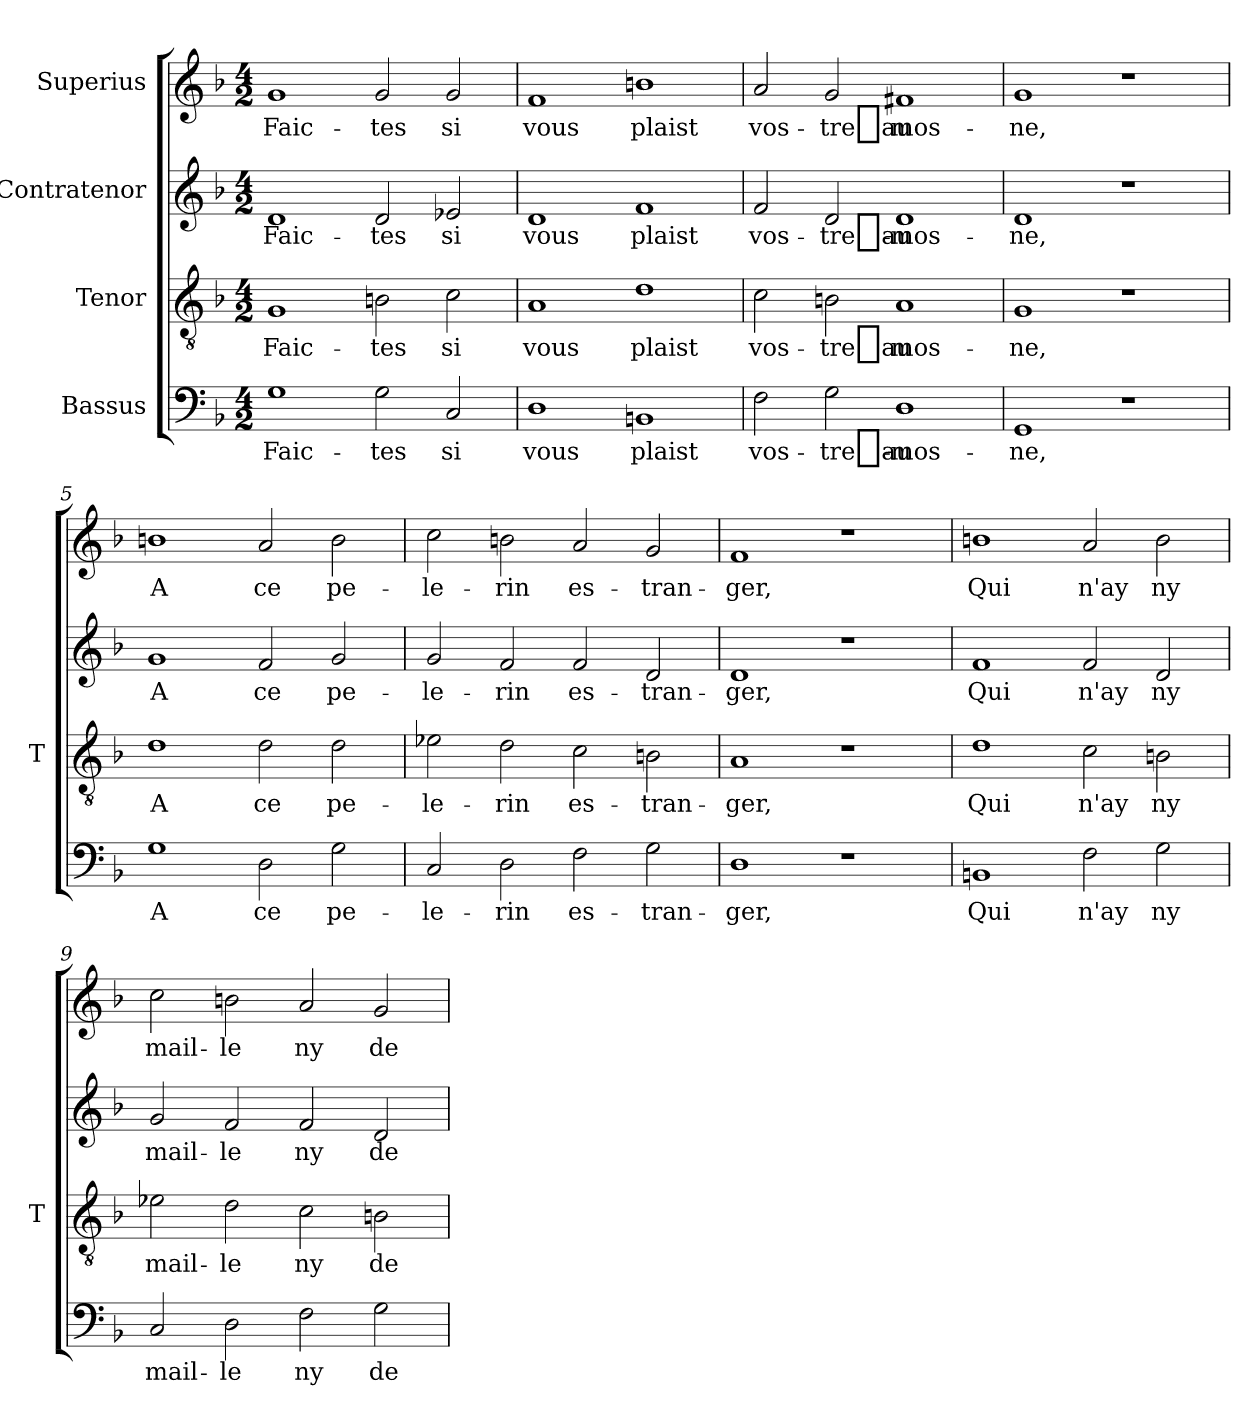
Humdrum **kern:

**kern	**text	**kern	**text	**kern	**text	**kern	**text
*part4	*part4	*part3	*part3	*part2	*part2	*part1	*part1
*staff4	*staff4	*staff3	*staff3	*staff2	*staff2	*staff1	*staff1
*I"Bassus	*	*I"Tenor	*	*I"Contratenor	*	*I"Superius	*
*	*	*I'T	*	*	*	*	*
*clefF4	*	*clefGv2	*	*clefG2	*	*clefG2	*
*k[b-]	*	*k[b-]	*	*k[b-]	*	*k[b-]	*
*M4/2	*	*M4/2	*	*M4/2	*	*M4/2	*
=1	=1	=1	=1	=1	=1	=1	=1
1G	Faic-	1G	Faic-	1d	Faic-	1g	Faic-
2G	-tes	2B	-tes	2d	-tes	2g	-tes
2C	-si	2c	-si	2e-X	-si	2g	-si
=2	=2	=2	=2	=2	=2	=2	=2
1D	-vous	1A	-vous	1d	-vous	1f	-vous
1BBn	-plaist	1d	-plaist	1f	-plaist	1b	-plaist
=3	=3	=3	=3	=3	=3	=3	=3
2F	vos-	2c	vos-	2f	vos-	2a	vos-
2G	tre_au-	2B	-tre_au	2d	tre_au-	2g	-tre_au
1D	mos-	1A	mos-	1d	mos-	1f#X	mos-
=4	=4	=4	=4	=4	=4	=4	=4
1GG	-ne,	1G	-ne,	1d	-ne,	1g	-ne,
1r	.	1r	.	1r	.	1r	.
=5	=5	=5	=5	=5	=5	=5	=5
1G	-A	1d	-A	1g	-A	1b	-A
2D	-ce	2d	-ce	2f	-ce	2a	-ce
2G	pe-	2d	pe-	2g	pe-	2b	pe-
=6	=6	=6	=6	=6	=6	=6	=6
2C	le-	2e-X	le-	2g	le-	2cc	le-
2D	-rin	2d	-rin	2f	-rin	2b	-rin
2F	es-	2c	es-	2f	es-	2a	es-
2G	tran-	2B	tran-	2d	tran-	2g	tran-
=7	=7	=7	=7	=7	=7	=7	=7
1D	-ger,	1A	-ger,	1d	-ger,	1f	-ger,
1r	.	1r	.	1r	.	1r	.
=8	=8	=8	=8	=8	=8	=8	=8
1BBn	-Qui	1d	-Qui	1f	-Qui	1b	-Qui
2F	-n'ay	2c	-n'ay	2f	-n'ay	2a	-n'ay
2G	-ny	2B	-ny	2d	-ny	2b	-ny
=9	=9	=9	=9	=9	=9	=9	=9
2C	mail-	2e-X	mail-	2g	mail-	2cc	mail-
2D	-le	2d	-le	2f	-le	2b	-le
2F	-ny	2c	-ny	2f	-ny	2a	-ny
2G	de-	2B	de-	2d	de-	2g	de-
=	=	=	=	=	=	=	=
*-	*-	*-	*-	*-	*-	*-	*-
